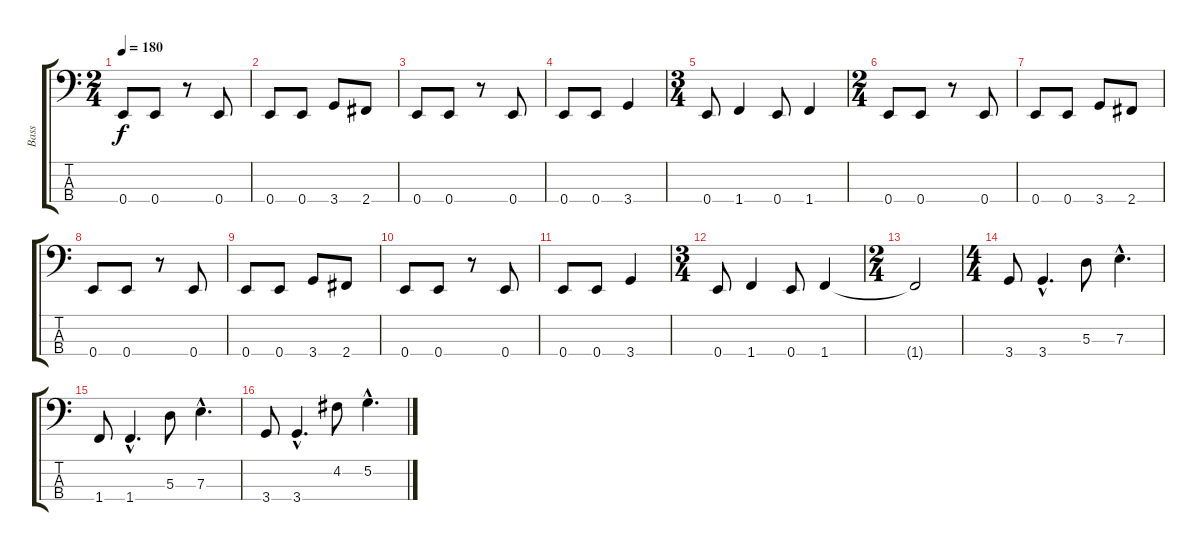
\track ("Bass" "Bass") {instrument electricbasspick}
\staff {score tabs}
\tuning (G2 D2 A1 E1) {hide}
\ts (2 4)
\tempo 180
\clef f4
\ks c
0.4.8{dy f} 0.4.8 r.8 0.4.8 |
0.4.8 0.4.8 3.4.8 2.4.8 |
0.4.8 0.4.8 r.8 0.4.8 |
0.4.8 0.4.8 3.4.4 |
\ts (3 4)
0.4.8 1.4.4 0.4.8 1.4.4 |
\ts (2 4)
0.4.8 0.4.8 r.8 0.4.8 |
0.4.8 0.4.8 3.4.8 2.4.8 |
0.4.8 0.4.8 r.8 0.4.8 |
0.4.8 0.4.8 3.4.8 2.4.8 |
0.4.8 0.4.8 r.8 0.4.8 |
0.4.8 0.4.8 3.4.4 |
\ts (3 4)
0.4.8 1.4.4 0.4.8 1.4.4 |
\ts (2 4)
1.4{t}.2 |
\ts (4 4)
3.4.8 3.4{hac}.4{d} 5.3.8 7.3{hac}.4{d} |
1.4.8 1.4{hac}.4{d} 5.3.8 7.3{hac}.4{d} |
3.4.8 3.4{hac}.4{d} 4.2.8 5.2{hac}.4{d}
